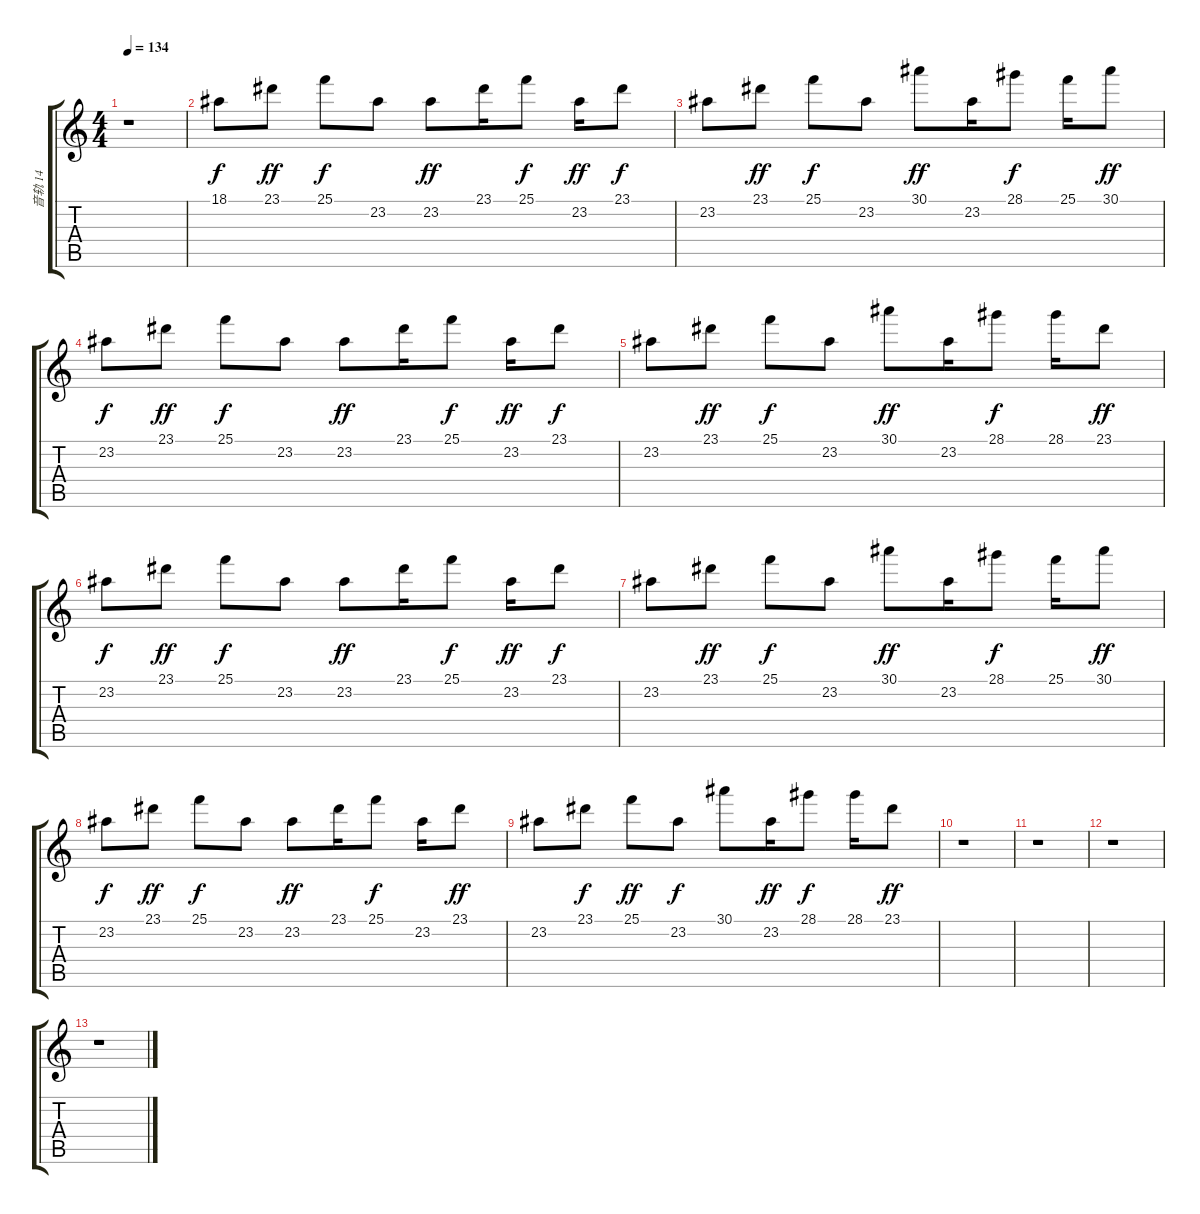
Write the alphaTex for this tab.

\track ("音轨 14" "音轨 14") {instrument vibraphone}
\staff {score tabs}
\tuning (E4 B3 G3 D3 A2 E2) {hide}
\ts (4 4)
\tempo 134
\clef g2
\ks c
r.1{dy f} |
18.1.8{volume 13 balance 7 instrument fx3crystal} 23.1.8{dy ff balance 9} 25.1.8{dy f balance 6} 23.2.8{balance 10} 23.2.8{dy ff balance 5} 23.1.16{balance 11} 25.1.8{dy f} 23.2.16{dy ff balance 4} 23.1.8{dy f balance 12} |
23.2.8{balance 4} 23.1.8{dy ff balance 12} 25.1.8{dy f balance 4} 23.2.8{balance 12} 30.1.8{dy ff balance 5} 23.2.16{balance 11} 28.1.8{dy f} 25.1.16{balance 6} 30.1.8{dy ff balance 10} |
23.2.8{dy f balance 7} 23.1.8{dy ff balance 9} 25.1.8{dy f balance 6} 23.2.8{balance 10} 23.2.8{dy ff balance 5} 23.1.16{balance 11} 25.1.8{dy f} 23.2.16{dy ff balance 4} 23.1.8{dy f balance 12} |
23.2.8{balance 4} 23.1.8{dy ff balance 12} 25.1.8{dy f balance 4} 23.2.8{balance 12} 30.1.8{dy ff balance 5} 23.2.16{balance 11} 28.1.8{dy f} 28.1.16{balance 6} 23.1.8{dy ff balance 10} |
23.2.8{dy f balance 7} 23.1.8{dy ff balance 9} 25.1.8{dy f balance 6} 23.2.8{balance 10} 23.2.8{dy ff balance 5} 23.1.16{balance 11} 25.1.8{dy f} 23.2.16{dy ff balance 4} 23.1.8{dy f balance 12} |
23.2.8{balance 4} 23.1.8{dy ff balance 12} 25.1.8{dy f balance 4} 23.2.8{balance 12} 30.1.8{dy ff balance 5} 23.2.16{balance 11} 28.1.8{dy f} 25.1.16{balance 6} 30.1.8{dy ff balance 10} |
23.2.8{dy f balance 7} 23.1.8{dy ff balance 9} 25.1.8{dy f balance 6} 23.2.8{balance 10} 23.2.8{dy ff balance 5} 23.1.16{balance 11} 25.1.8{dy f} 23.2.16{balance 4} 23.1.8{dy ff balance 12} |
23.2.8{balance 4} 23.1.8{dy f balance 12} 25.1.8{dy ff balance 4} 23.2.8{dy f balance 12} 30.1.8{balance 5} 23.2.16{dy ff balance 11} 28.1.8{dy f} 28.1.16{balance 6} 23.1.8{dy ff balance 10} |
r.1 |
r.1 |
r.1 |
r.1
